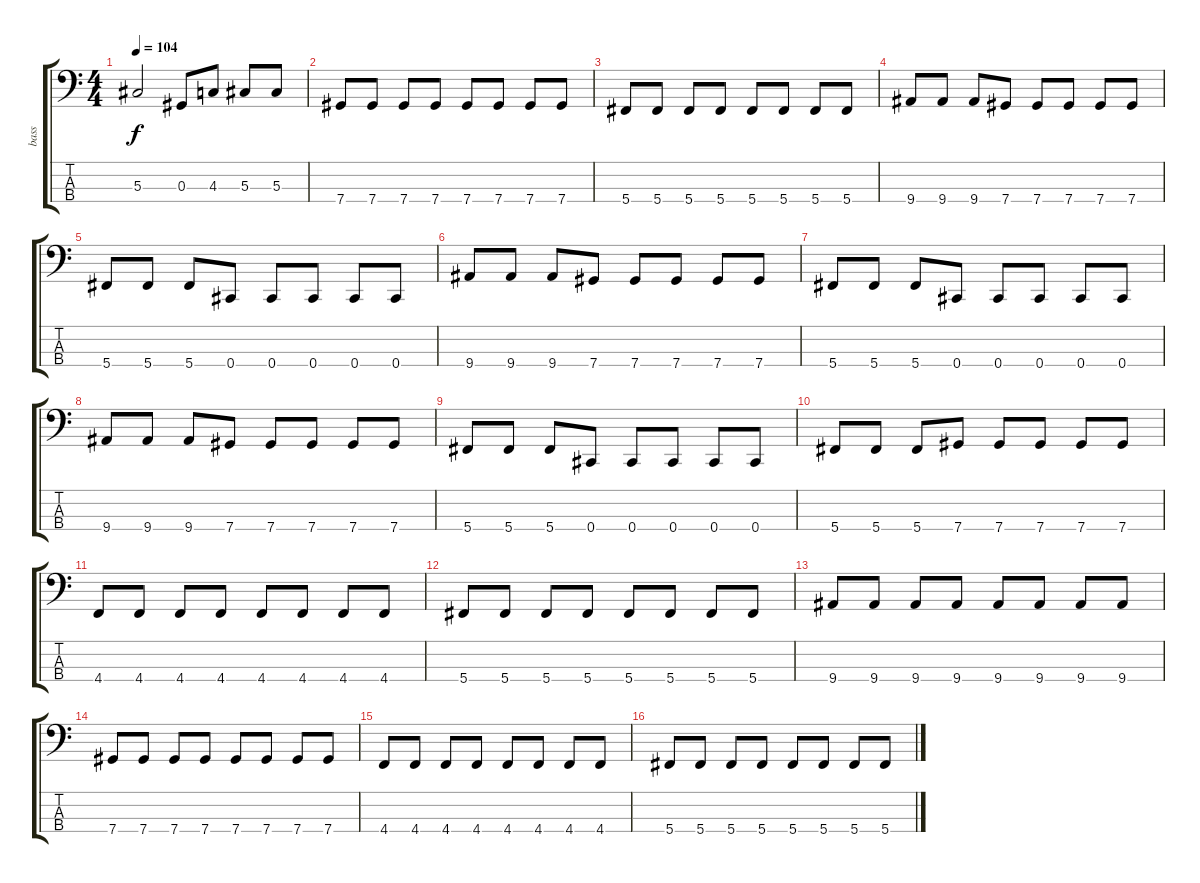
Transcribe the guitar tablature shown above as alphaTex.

\track ("bass" "bass") {instrument electricbassfinger}
\staff {score tabs}
\tuning (Ab1 Db2 Ab1 Db1) {hide}
\ts (4 4)
\tempo 104
\clef f4
\ks c
5.3.2{dy f} 0.3.8 4.3.8 5.3.8 5.3.8 |
7.4.8 7.4.8 7.4.8 7.4.8 7.4.8 7.4.8 7.4.8 7.4.8 |
5.4.8 5.4.8 5.4.8 5.4.8 5.4.8 5.4.8 5.4.8 5.4.8 |
9.4.8 9.4.8 9.4.8 7.4.8 7.4.8 7.4.8 7.4.8 7.4.8 |
5.4.8 5.4.8 5.4.8 0.4.8 0.4.8 0.4.8 0.4.8 0.4.8 |
9.4.8 9.4.8 9.4.8 7.4.8 7.4.8 7.4.8 7.4.8 7.4.8 |
5.4.8 5.4.8 5.4.8 0.4.8 0.4.8 0.4.8 0.4.8 0.4.8 |
9.4.8 9.4.8 9.4.8 7.4.8 7.4.8 7.4.8 7.4.8 7.4.8 |
5.4.8 5.4.8 5.4.8 0.4.8 0.4.8 0.4.8 0.4.8 0.4.8 |
5.4.8 5.4.8 5.4.8 7.4.8 7.4.8 7.4.8 7.4.8 7.4.8 |
4.4.8 4.4.8 4.4.8 4.4.8 4.4.8 4.4.8 4.4.8 4.4.8 |
5.4.8 5.4.8 5.4.8 5.4.8 5.4.8 5.4.8 5.4.8 5.4.8 |
9.4.8 9.4.8 9.4.8 9.4.8 9.4.8 9.4.8 9.4.8 9.4.8 |
7.4.8 7.4.8 7.4.8 7.4.8 7.4.8 7.4.8 7.4.8 7.4.8 |
4.4.8 4.4.8 4.4.8 4.4.8 4.4.8 4.4.8 4.4.8 4.4.8 |
5.4.8 5.4.8 5.4.8 5.4.8 5.4.8 5.4.8 5.4.8 5.4.8
